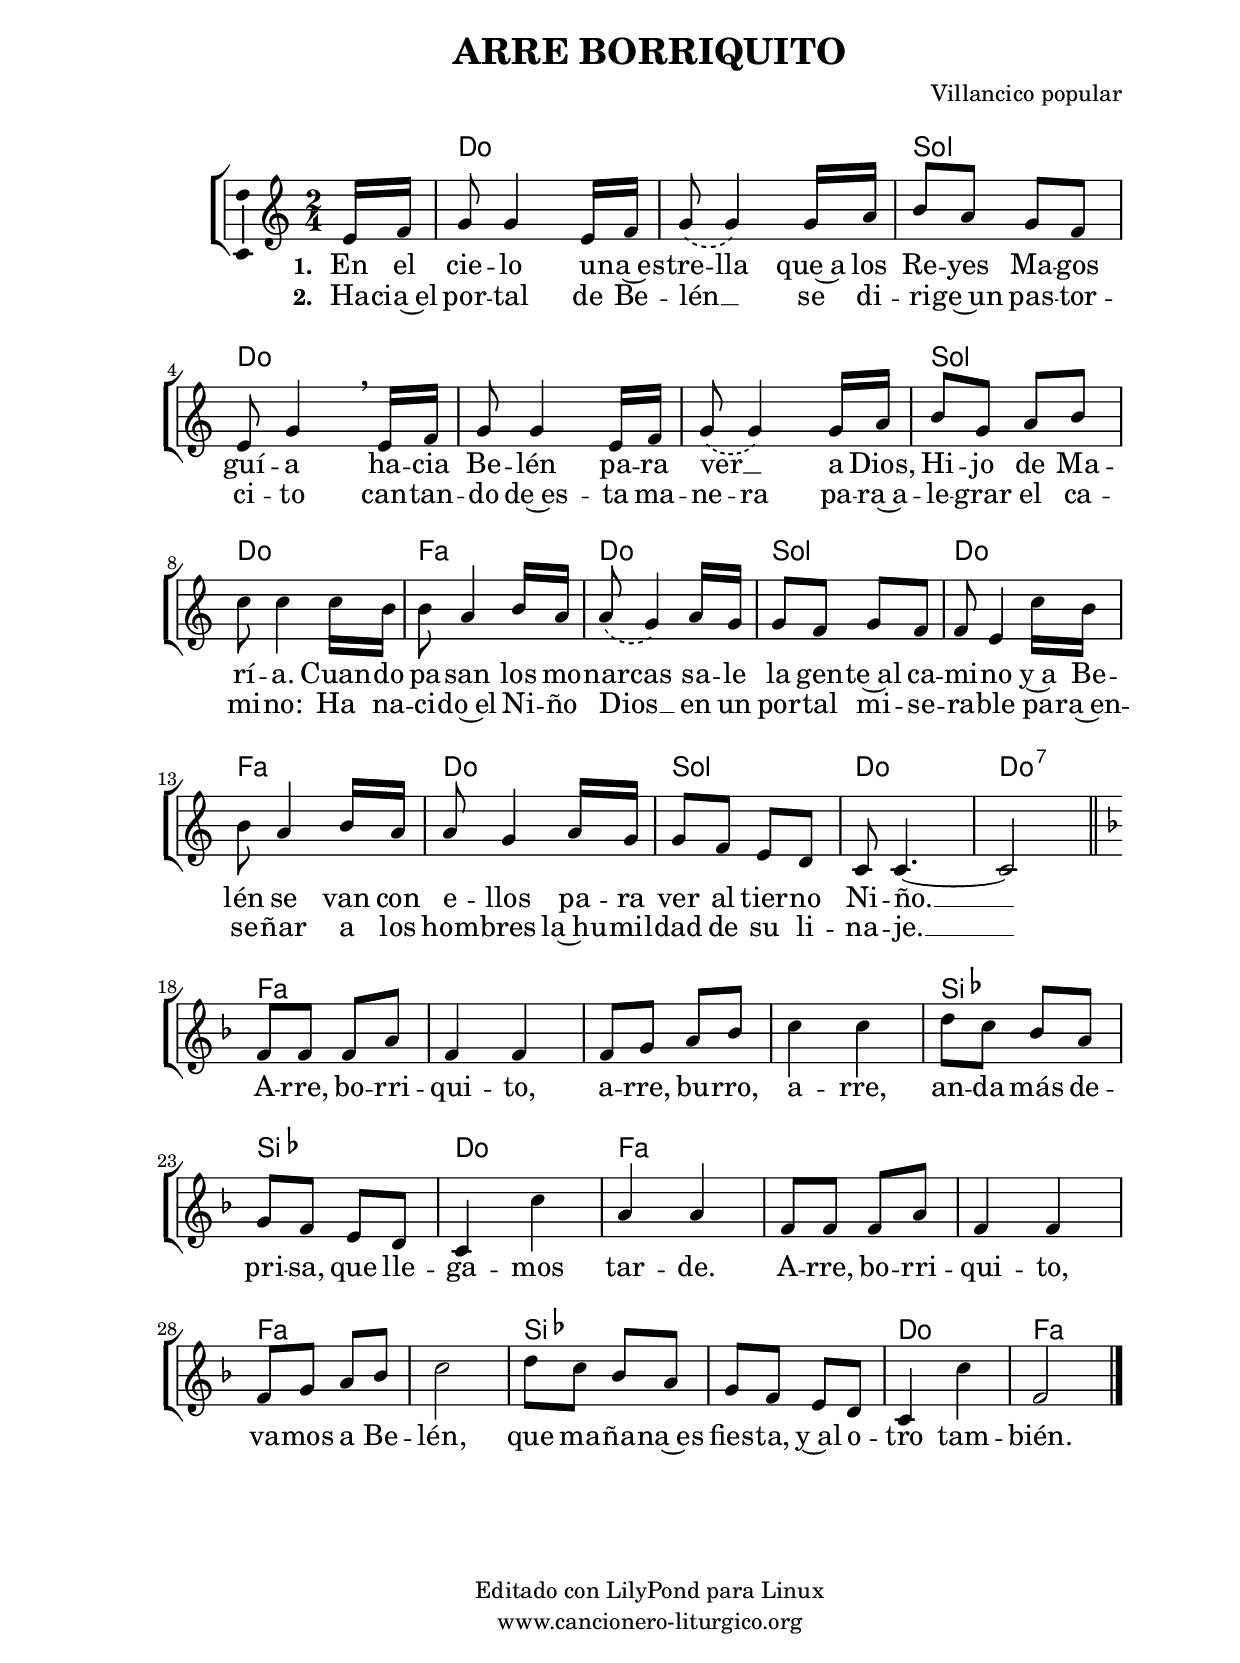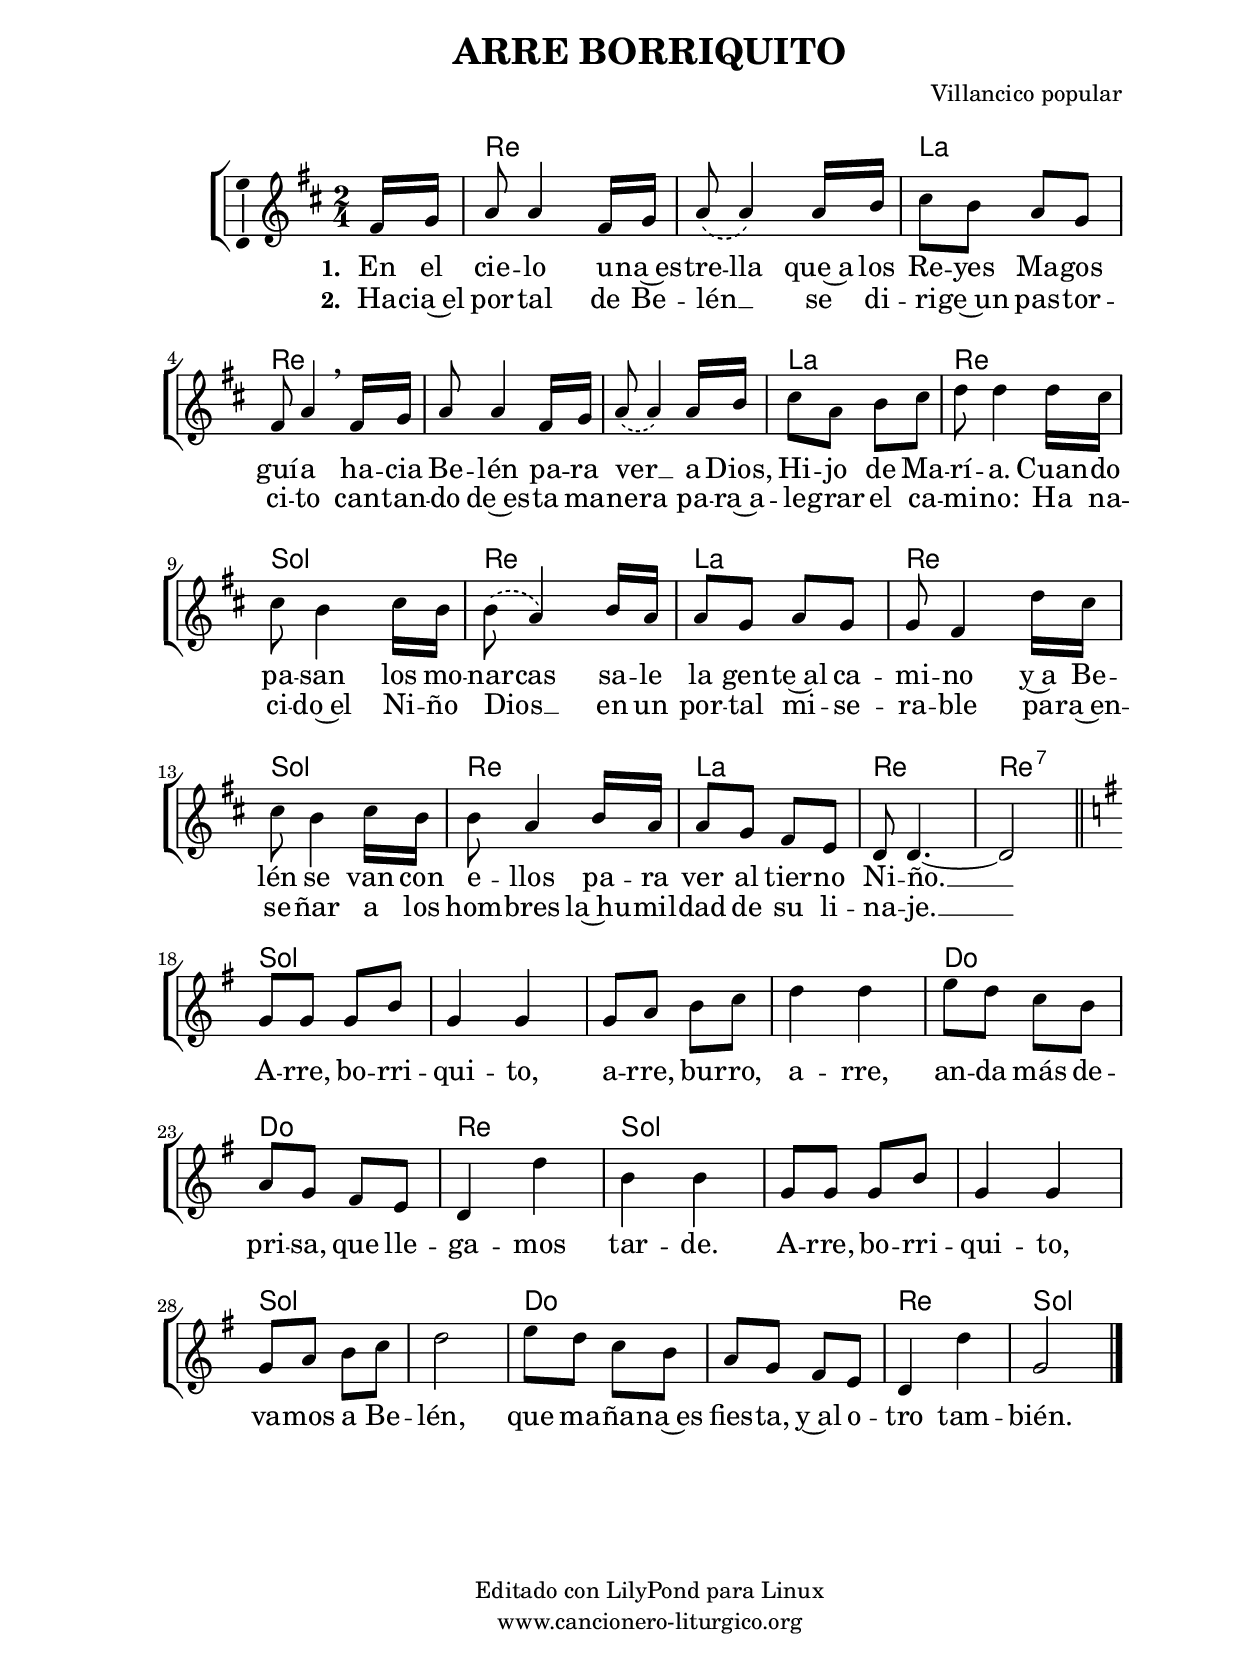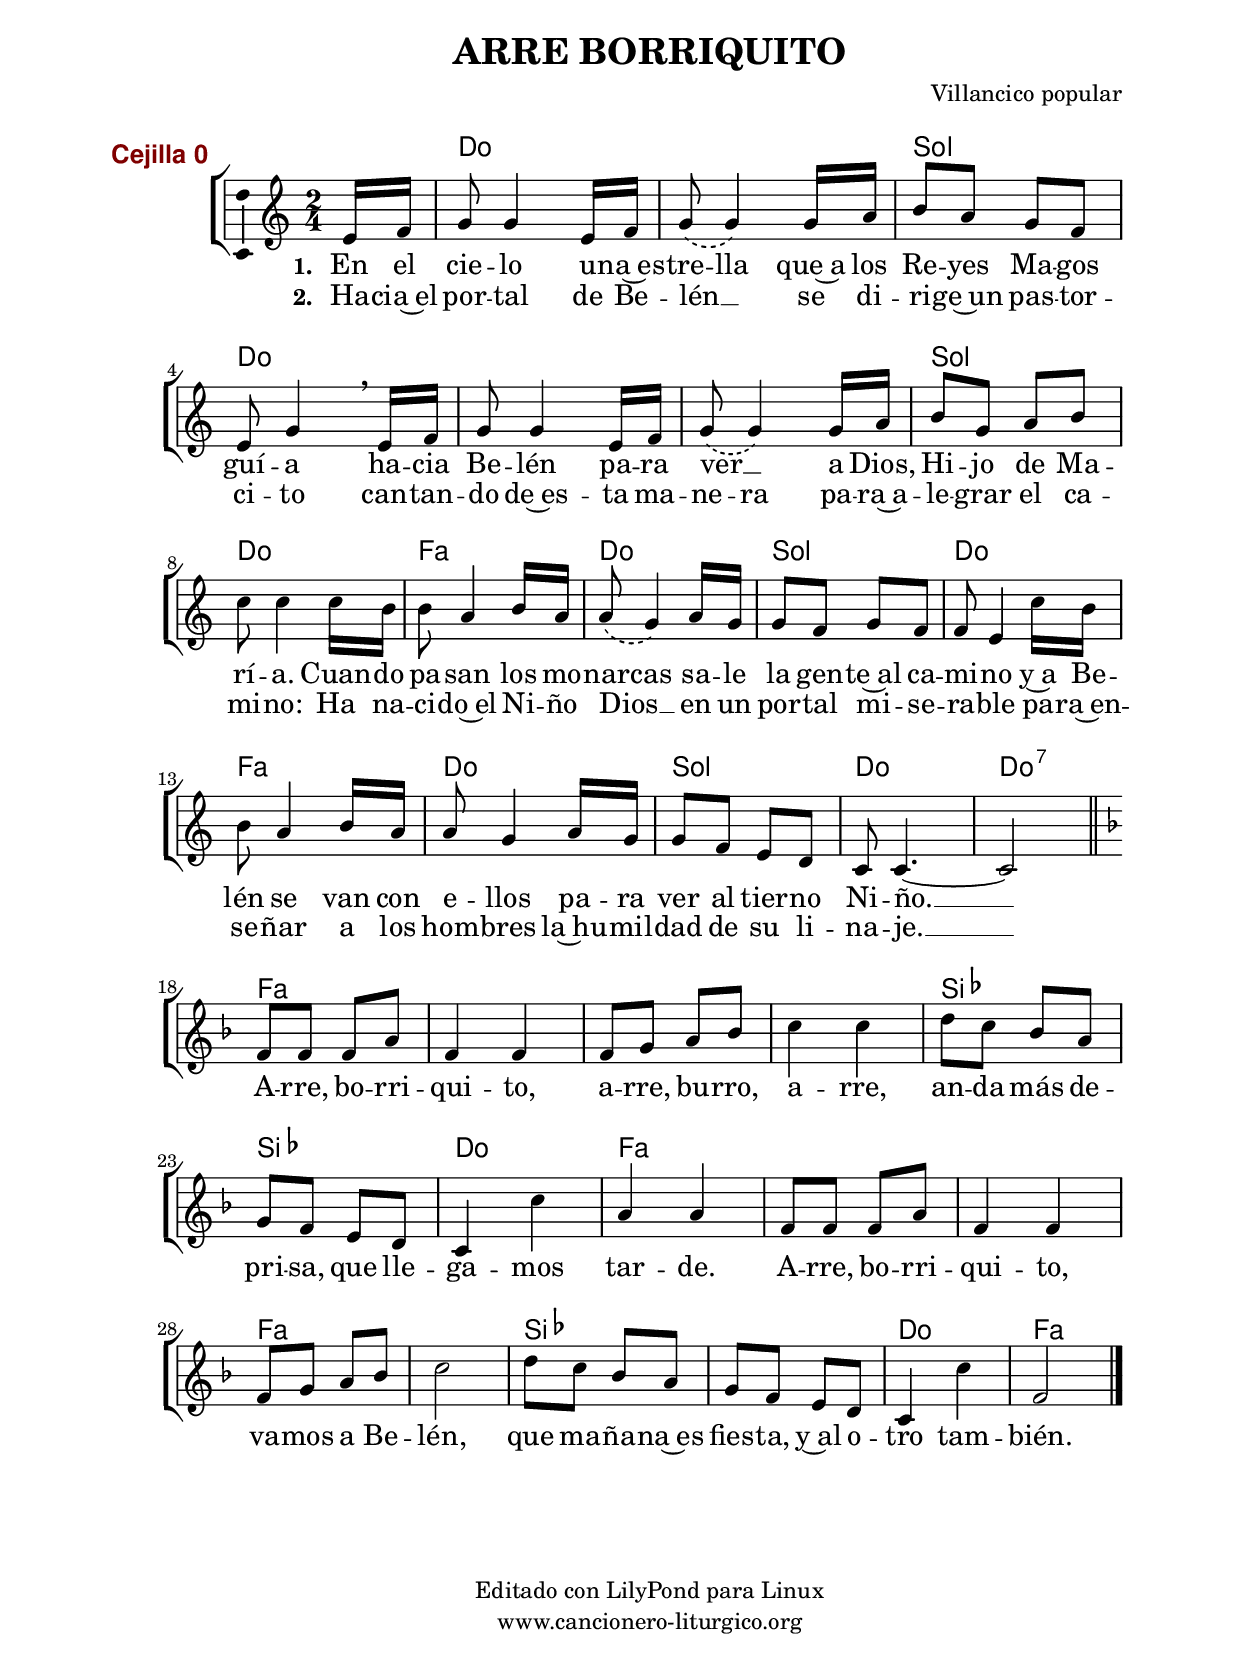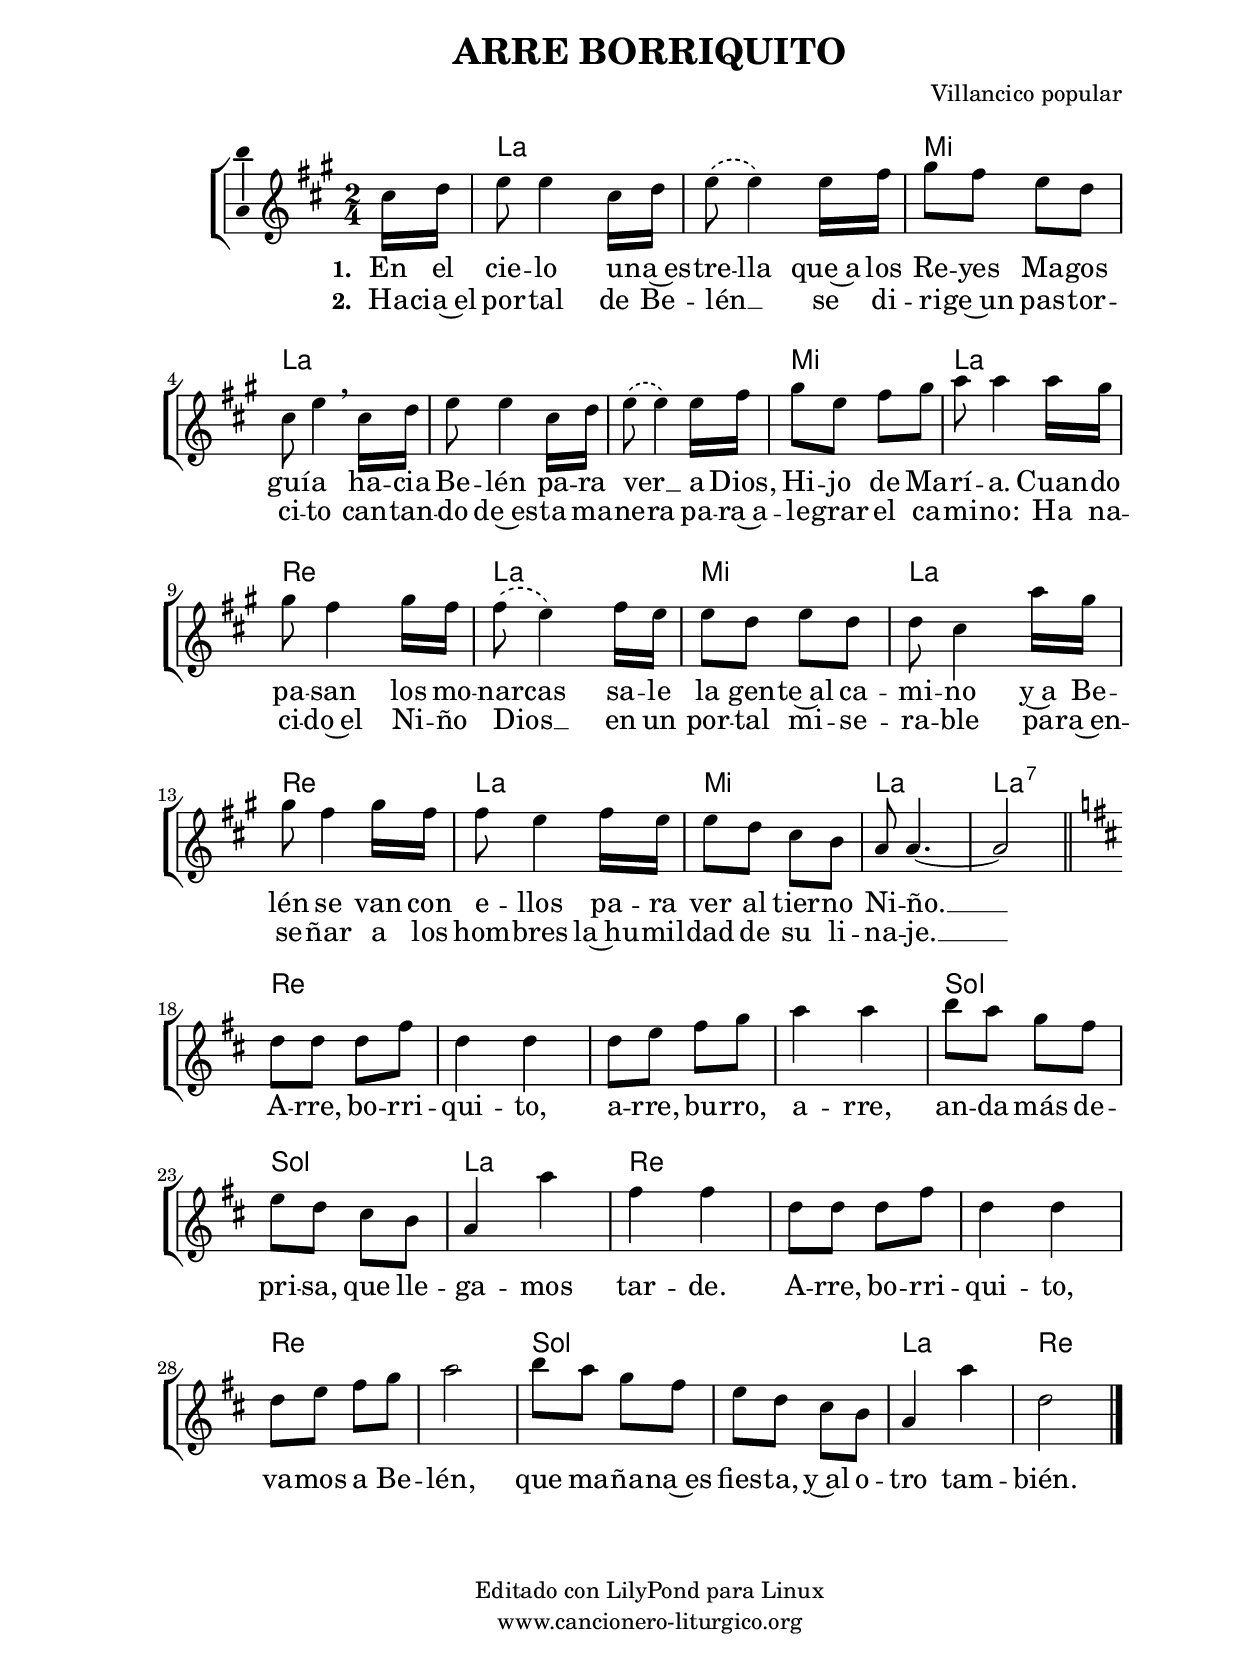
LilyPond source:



%versión de lilypond para la que se ha escrito esta partitura:
\version "2.16.0"

	%Tamaño papel
	#(set-default-paper-size "a4")
	%Tamaño partitura
	#(set-global-staff-size 20)
	%No responde al pulsar sobre una nota
	#(ly:set-option 'point-and-click #f)

%parámetros del encabezamiento:
\header {
	title = "ARRE BORRIQUITO"
	subtitle = ""
	composer = "Villancico popular"
	poet = ""
	%meter = "Tono original: Do M"
	arranger = ""
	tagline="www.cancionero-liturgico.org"
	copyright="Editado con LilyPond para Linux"
	tiempo = ""
	usos = ""
	letra = ""
	}

%parámetros asociados al papel:
\paper  {
	oddHeaderMarkup = \markup {\fill-line { \on-the-fly #not-first-page \fromproperty #'header:title \on-the-fly #not-first-page \fromproperty #'header:composer }}
	evenHeaderMarkup = \markup {\fill-line { \fromproperty #'header:composer \fromproperty #'header:title }}
	#(set-paper-size "a4")
	print-page-number = ##f
	first-page-number = 1
	print-first-page-number = ##f
%	head-separation = 3.0 \cm
	top-margin = 2.0 \cm
	bottom-margin = 0.5\cm
%%%	bottom-margin = -1.0\cm
	left-margin = 3.0 \cm
	line-width = 16.0 \cm 
	indent = 8\mm
	interscoreline = 2.\mm
	between-system-space = 15\mm
%	para que las partituras no llenen la hoja:
	ragged-bottom = ##t
%	idem para la última hoja:
	ragged-last-bottom = ##f
%	para que las partituras llenen el ancho del papel:
	ragged-last = ##f
	after-title-space = 2.5 \cm
page-count=1
%system-count=5

	%Flexible Vertical Spacing
%	markup-markup-spacing =
%	#'((basic-distance . 15) (minimum-distance . 15) (padding . 3))
	markup-system-spacing =
	#'((basic-distance . 15) (minimum-distance . 15) (padding . 3))
	system-system-spacing =
	#'((basic-distance . 15) (minimum-distance . 15) (padding . 3))
	score-system-spacing =
	#'((basic-distance . 15) (minimum-distance . 15) (padding . 5))
%	top-system-spacing = % header
%	#'((basic-distance . 8) (minimum-distance . 0) (padding . 0))
%	top-markup-spacing =
%	#'((basic-distance . 20) (minimum-distance . 20) (padding . 0))
	last-bottom-spacing = % footer
	#'((basic-distance . 5) (minimum-distance . 5) (padding . 0))
%	score-markup-spacing =
%	#'((basic-distance . 16) (minimum-distance . 13) (padding . 0))

	}


%parámetros que afectan a toda la partitura:
global =  {
	%clave de sol (G):
	\clef G
	%armadura:
%	\transpose f d
	\key c \major
	\tempo 4=100
	\set Score.tempoHideNote = ##t
	}


acordes = {
	\italianChords
	\chordmode {
%	\transpose f d
{

s8
c2 c g c c c g c f c g c f c g c c:7

f2 f f f bes bes c f
f2 f f f bes bes c f

	}
	}
}



melodia = 
%	\transpose f d
{
\time 2/4

\relative c'{

\phrasingSlurDashed

\partial8 e16 f
g8 g4 e16 f
g8 \(g4\) g16 a
b8 a g f
e8 g4 \breathe e16 f
g8 g4 e16 f
g8 \(g4\) g16 a
b8 g a b
c8 c4 c16 b
b8 a4 b16 a
a8 \(g4\) a16 g
g8 f g f
f8 e4 c'16 b
b8 a4 b16 a
a8 g4 a16 g
g8 f e d
c8 c4.~
c2

\bar "||" 
\break

	\key f \major

f8 f f a
f4 f
f8 g a bes
c4 c
d8 c bes a
g8 f e d
c4 c'
a4 a

f8 f f a
f4 f
f8 g a bes
c2
d8 c bes a
g8 f e d
c4 c'
f,2

\bar "|."

}
}


texto = \lyricmode {

\set stanza =#"1. " En el cie -- lo u -- na~es -- tre -- lla
que~a los Re -- yes Ma -- gos guí -- a
ha -- cia Be -- lén pa -- ra ver __ _
a Dios, Hi -- jo de Ma -- rí -- a.
Cuan -- do pa -- san los mo -- nar -- cas
sa -- le la gen -- te~al ca -- mi -- no
y~a Be -- lén se van con e -- llos
pa -- ra ver al tier -- no Ni -- ño. __

A -- rre, bo -- rri -- qui -- to,
a -- rre, bu -- rro, a -- rre,
an -- da más de -- pri -- sa,
que lle -- ga -- mos tar -- de.
A -- rre, bo -- rri -- qui -- to,
va -- mos a Be -- lén,
que ma -- ña -- na~es fies -- ta,
y~al o -- tro tam -- bién.

}

textodos = \lyricmode {

\set stanza =#"2. " Ha -- cia~el por -- tal de Be -- lén __ _
se di -- ri -- ge~un pas -- tor -- ci -- to
can -- tan -- do de~es -- ta ma -- ne -- ra
pa -- ra~a -- le -- grar el ca -- mi -- no:
Ha na -- ci -- do~el Ni -- ño Dios __ _
en un por -- tal mi -- se -- ra -- ble
pa -- ra~en -- se -- ñar a los hom -- bres
la~hu -- mil -- dad de su li -- na -- je. __

}

textotres = \lyricmode {

\set stanza =#"3. " 

}

textocuatro = \lyricmode {

\set stanza = "4." 

}


acordesStaff = \context ChordNames = acordesStaff <<
	\set chordChanges = ##t
	\acordes
	>>


%%%%%%%%%%%%%%%%%%%%%%%%%%%%%%%%%%% CEJILLA %%%%%%%%%%%%%%%%%%%%%%%%%%%%%%%%%%%
acordescejilla = {
%%%	\override ChordNames.ChordName #'font-size = #-1
%%%	\override ChordNames.ChordName #'font-series = #'bold
	\transpose c c {
		\acordes
		}
	}

acordescejillaStaff = \context ChordNames = acordescejillaStaff <<
	\set Staff.instrumentName = \markup \with-color #darkred \larger \bold \sans "Cejilla 0"
	\set chordChanges = ##t
	\acordescejilla
	>>
%%%%%%%%%%%%%%%%%%%%%%%%%%%%%%%%%%% CEJILLA %%%%%%%%%%%%%%%%%%%%%%%%%%%%%%%%%%%


vozStaff = \context Voice = vozStaff
\with {\consists "Ambitus_engraver"}
<<
%	\set Staff.instrumentName = ""
%	\set Staff.shortInstrumentName = ""
%	\set Staff.midiInstrument = #"clarinet"
%	\set Staff.midiInstrument = #"cello"
	\set Staff.midiInstrument = #"flute"
%	\set Staff.midiInstrument = #"electric guitar (jazz)"
%	\set Staff.midiInstrument = #"english horn"
%	\set Staff.midiInstrument = #"violin"
%	\set Staff.midiInstrument = #"glockenspiel"
	\set Staff.midiMinimumVolume = #0.7
	\set Staff.midiMaximumVolume = #0.9
	\global
	\melodia
	>>


textoStaff = \context Lyrics = textoStaff <<
	\lyricsto vozStaff \texto
	>>

textodosStaff = \context Lyrics = textodosStaff <<
	\lyricsto vozStaff \textodos
	>>

textotresStaff = \context Lyrics = textotresStaff <<
	\lyricsto vozStaff \textotres
	>>

textocuatroStaff = \context Lyrics = textocuatroStaff <<
	\lyricsto vozStaff \textocuatro
	>>


\book {
	\score {
		\context ChoirStaff {
			\override StaffGroup.SystemStartBracket #'collapse-height = #1
			\override Score.SystemStartBar #'collapse-height = #1
			<<
			\acordesStaff
			\vozStaff
			\textoStaff
			\textodosStaff
			\textotresStaff
			\textocuatroStaff
			>>
			}
		\layout {
	    		\context {
				\Lyrics
				\override LyricText #'font-size = #2
				}
	   		 \context {
				\Score
				\override StaffSymbol #'staff-space = #(magstep +3)
				}
			}
		}
	\score {
		\unfoldRepeats
		\context ChoirStaff {
			<<
			\acordesStaff
			\vozStaff
			>>
			}
		\midi {
	  		\context {
	  			\Score
				tempoWholesPerMinute = #(ly:make-moment 70 4)
				}
			}
		}
	}


%Partitura para guitarra
#(define output-suffix "G")
\book {
	\score {
		\context ChoirStaff {
			\override StaffGroup.SystemStartBracket #'collapse-height = #1
			\override Score.SystemStartBar #'collapse-height = #1
			<<
			\acordescejillaStaff
			\vozStaff
			\textoStaff
			\textodosStaff
			\textotresStaff
			\textocuatroStaff
			>>
			}
		\layout {
%%%%%%%%%%%%%%%%%%%%%%%%%%%%%%%%%%% CEJILLA %%%%%%%%%%%%%%%%%%%%%%%%%%%%%%%%%%%
			\context {
				\ChordNames \consists Instrument_name_engraver
				}
%%%%%%%%%%%%%%%%%%%%%%%%%%%%%%%%%%% CEJILLA %%%%%%%%%%%%%%%%%%%%%%%%%%%%%%%%%%%
	    		\context {
				\Lyrics
				\override LyricText #'font-size = #2
				}
	   		 \context {
				\Score
				\override StaffSymbol #'staff-space = #(magstep +3)
				}
			}
		}
	}


#(define output-suffix "C")
\book {
	\score {
		\context ChoirStaff {
			\override StaffGroup.SystemStartBracket #'collapse-height = #1
			\override Score.SystemStartBar #'collapse-height = #1
\transpose c d
			<<
			\acordesStaff
			\vozStaff
			\textoStaff
			\textodosStaff
			\textotresStaff
			\textocuatroStaff
			>>
			}
		\layout {
	    		\context {
				\Lyrics
				\override LyricText #'font-size = #2
				}
	   		 \context {
				\Score
				\override StaffSymbol #'staff-space = #(magstep +3)
				}
			}
		}
	}


#(define output-suffix "S")
\book {
	\score {
		\context ChoirStaff {
			\override StaffGroup.SystemStartBracket #'collapse-height = #1
			\override Score.SystemStartBar #'collapse-height = #1
\transpose c a
			<<
			\acordesStaff
			\vozStaff
			\textoStaff
			\textodosStaff
			\textotresStaff
			\textocuatroStaff
			>>
			}
		\layout {
	    		\context {
				\Lyrics
				\override LyricText #'font-size = #2
				}
	   		 \context {
				\Score
				\override StaffSymbol #'staff-space = #(magstep +3)
				}
			}
		}
	}


